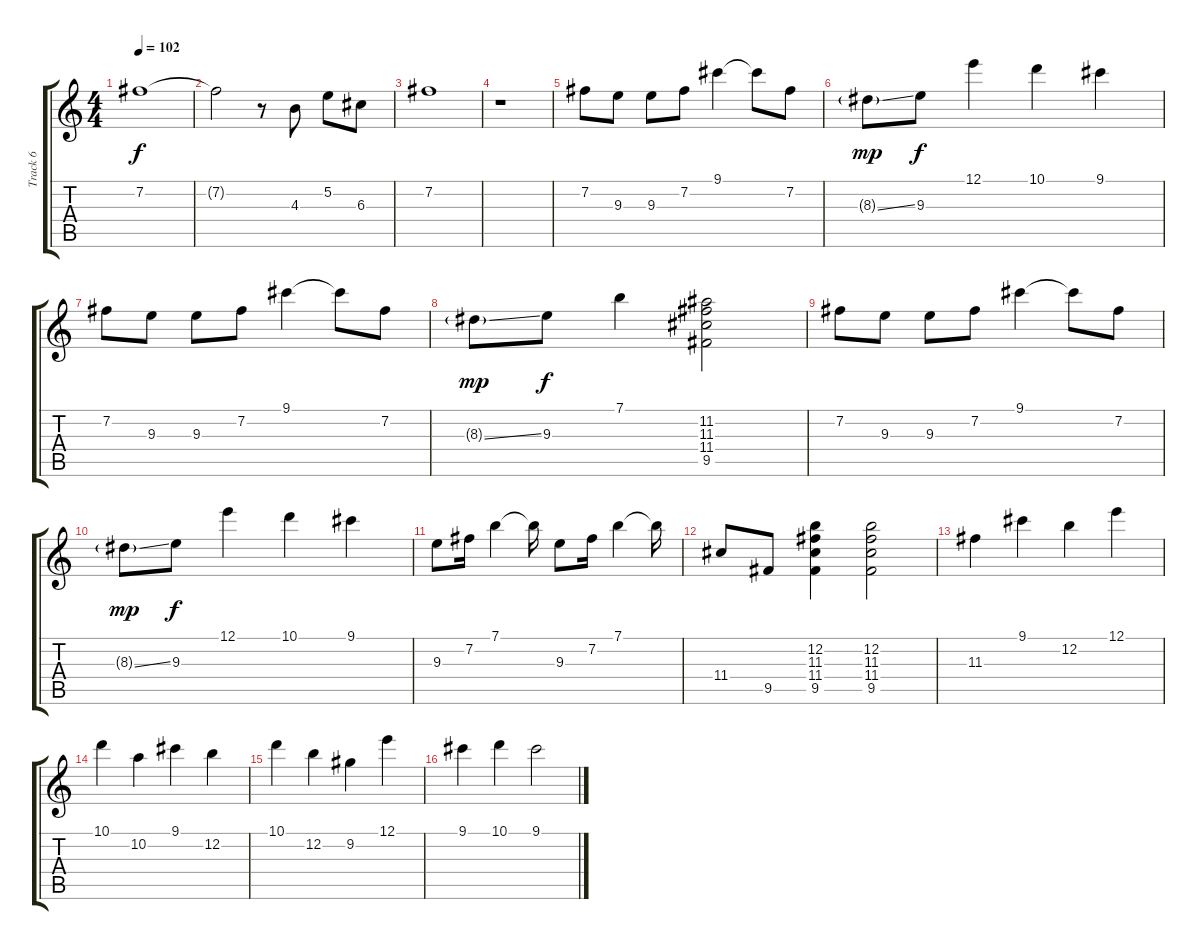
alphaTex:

\track ("Track 6" "Track 6") {instrument overdrivenguitar}
\staff {score tabs}
\tuning (E4 B3 G3 D3 A2 E2) {hide}
\ts (4 4)
\tempo 102
\clef g2
\ks c
7.2.1{dy f} |
7.2{t}.2 r.8 4.3.8 5.2.8 6.3.8 |
7.2.1 |
r.1 |
7.2.8 9.3.8 9.3.8 7.2.8 9.1.4 9.1{t}.8 7.2.8 |
8.3{ss g}.8{dy mp} 9.3.8{dy f} 12.1.4 10.1.4 9.1.4 |
7.2.8 9.3.8 9.3.8 7.2.8 9.1.4 9.1{t}.8 7.2.8 |
8.3{ss g}.8{dy mp} 9.3.8{dy f} 7.1.4 (11.2 11.3 11.4 9.5).2 |
7.2.8 9.3.8 9.3.8 7.2.8 9.1.4 9.1{t}.8 7.2.8 |
8.3{ss g}.8{dy mp} 9.3.8{dy f} 12.1.4 10.1.4 9.1.4 |
9.3.8 7.2.16 7.1.4 7.1{t}.16 9.3.8 7.2.16 7.1.4 7.1{t}.16 |
11.4.8 9.5.8 (12.2 11.3 11.4 9.5).4 (12.2 11.3 11.4 9.5).2 |
11.3.4 9.1.4 12.2.4 12.1.4 |
10.1.4 10.2.4 9.1.4 12.2.4 |
10.1.4 12.2.4 9.2.4 12.1.4 |
9.1.4 10.1.4 9.1.2
